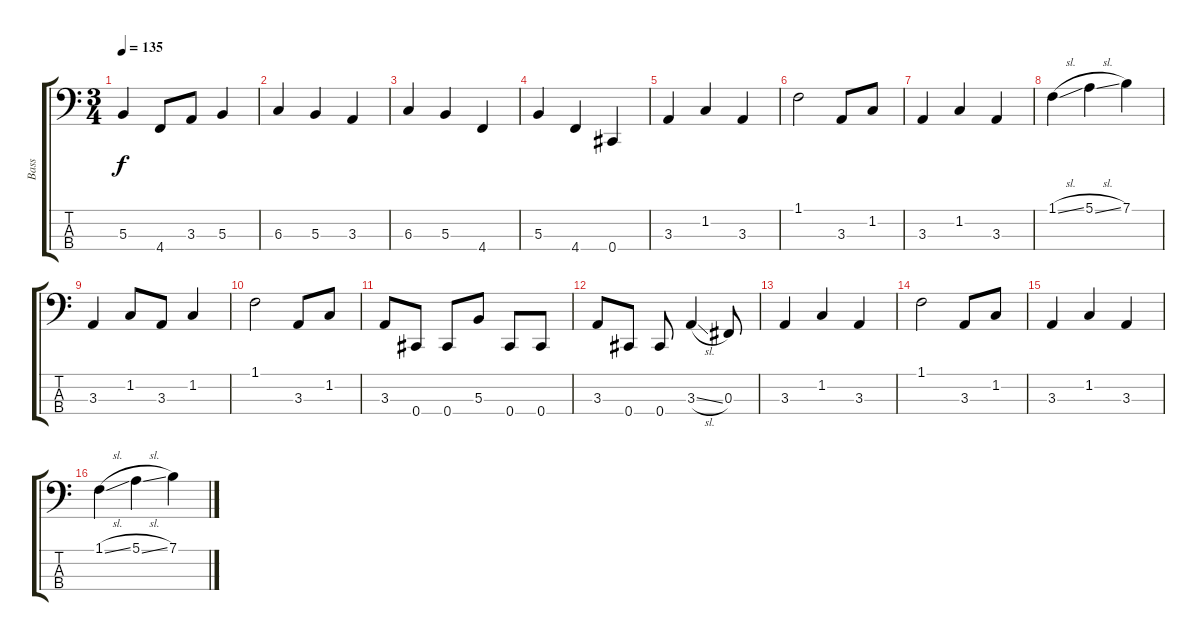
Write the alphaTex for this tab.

\track ("Bass" "Bass") {instrument electricbassfinger}
\staff {score tabs}
\tuning (E2 B1 Gb1 Db1) {hide}
\ts (3 4)
\tempo 135
\clef f4
\ks c
5.3.4{dy f} 4.4.8 3.3.8 5.3.4 |
6.3.4 5.3.4 3.3.4 |
6.3.4 5.3.4 4.4.4 |
5.3.4 4.4.4 0.4.4 |
3.3.4 1.2.4 3.3.4 |
1.1.2 3.3.8 1.2.8 |
3.3.4 1.2.4 3.3.4 |
1.1{sl}.4 5.1{sl}.4 7.1.4 |
3.3.4 1.2.8 3.3.8 1.2.4 |
1.1.2 3.3.8 1.2.8 |
3.3.8 0.4.8 0.4.8 5.3.8 0.4.8 0.4.8 |
3.3.8 0.4.8 0.4.8 3.3{sl}.4 0.3.8 |
3.3.4 1.2.4 3.3.4 |
1.1.2 3.3.8 1.2.8 |
3.3.4 1.2.4 3.3.4 |
1.1{sl}.4 5.1{sl}.4 7.1.4
